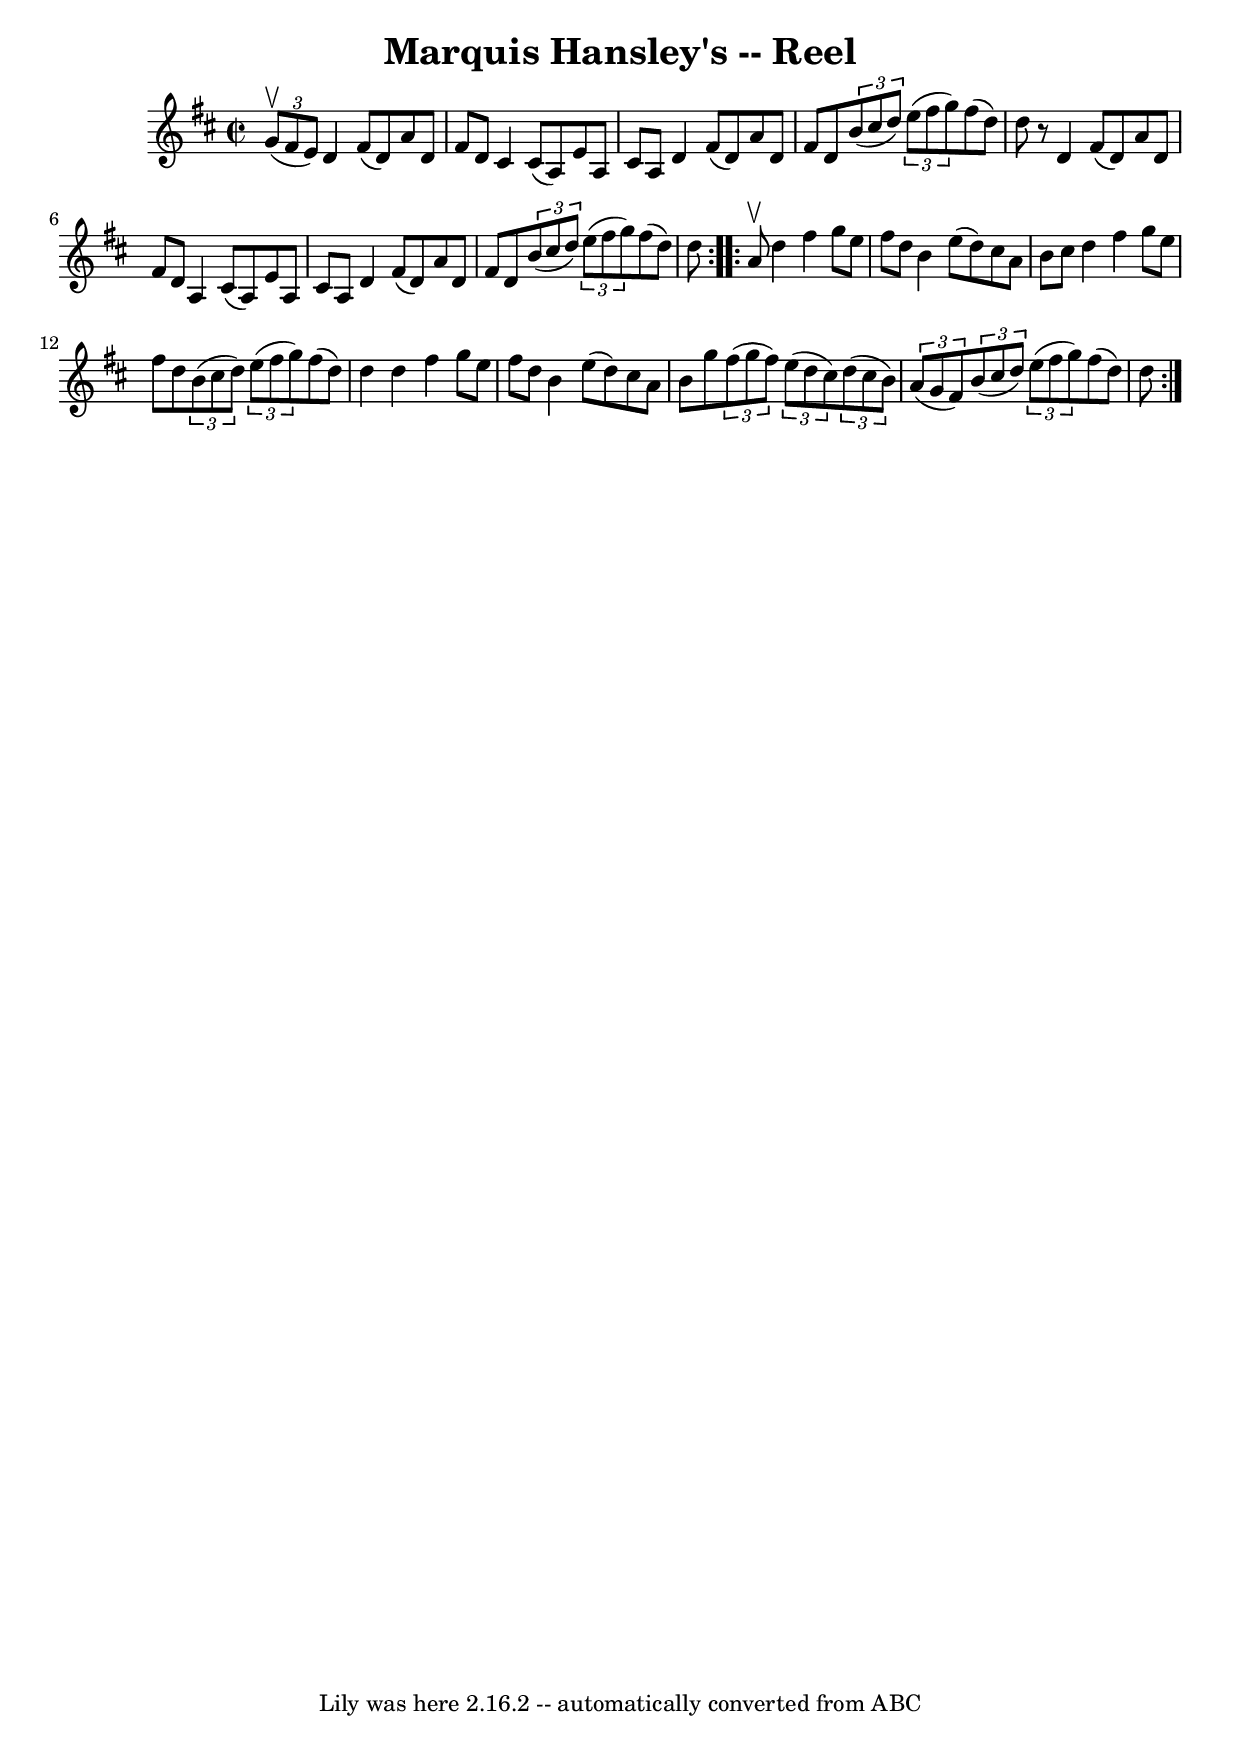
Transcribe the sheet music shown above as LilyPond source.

\version "2.7.40"
\include "Mammoth.ily"
\header {
	book = "Ryan's Mammoth Collection"
	crossRefNumber = "1"
	footnotes = "\\\\272"
	origin = "SCOTCH"
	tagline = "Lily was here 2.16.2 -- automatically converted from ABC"
	title = "Marquis Hansley's -- Reel"
}
voicedefault =  {
\set Score.defaultBarType = "empty"

\repeat volta 2 {
\override Staff.TimeSignature #'style = #'C
 \time 2/2 \key d \major   \times 2/3 { g'8^\upbow(fis'8 e'8) } 
|
 d'4 fis'8 (d'8) a'8 d'8 fis'8 d'8    |
  
 cis'4 cis'8 (a8) e'8 a8 cis'8 a8    |
 d'4    
fis'8 (d'8) a'8 d'8 fis'8 d'8    |
     \times 2/3 {   
b'8 (cis''8 d''8) }   \times 2/3 { e''8 (fis''8 g''8) }   
fis''8 (d''8) d''8    r8   |
 d'4 fis'8 (d'8) a'8  
 d'8 fis'8 d'8    |
 a4 cis'8 (a8) e'8 a8 cis'8 
 a8    |
 d'4 fis'8 (d'8) a'8 d'8 fis'8 d'8    
|
     \times 2/3 { b'8 (cis''8 d''8) }   \times 2/3 { e''8 
(fis''8 g''8) } fis''8 (d''8) d''8    }     
\repeat volta 2 { a'8^\upbow |
 d''4 fis''4 g''8 e''8    
fis''8 d''8    |
 b'4 e''8 (d''8) cis''8 a'8 b'8    
cis''8    |
 d''4 fis''4 g''8 e''8 fis''8 d''8    
|
   \times 2/3 { b'8 (cis''8 d''8) }   \times 2/3 { e''8 (
 fis''8 g''8) } fis''8 (d''8) d''4    |
 d''4    
fis''4 g''8 e''8 fis''8 d''8    |
 b'4 e''8 (d''8) 
 cis''8 a'8 b'8 g''8    |
   \times 2/3 { fis''8 (g''8    
fis''8) }   \times 2/3 { e''8 (d''8 cis''8) }   \times 2/3 {   
d''8 (cis''8 b'8) }   \times 2/3 { a'8 (g'8 fis'8) }   
|
       \times 2/3 { b'8 (cis''8 d''8) }   \times 2/3 {   
e''8 (fis''8 g''8) } fis''8 (d''8) d''8    }   
}

\score{
    <<

	\context Staff="default"
	{
	    \voicedefault 
	}

    >>
	\layout {
	}
	\midi {}
}
